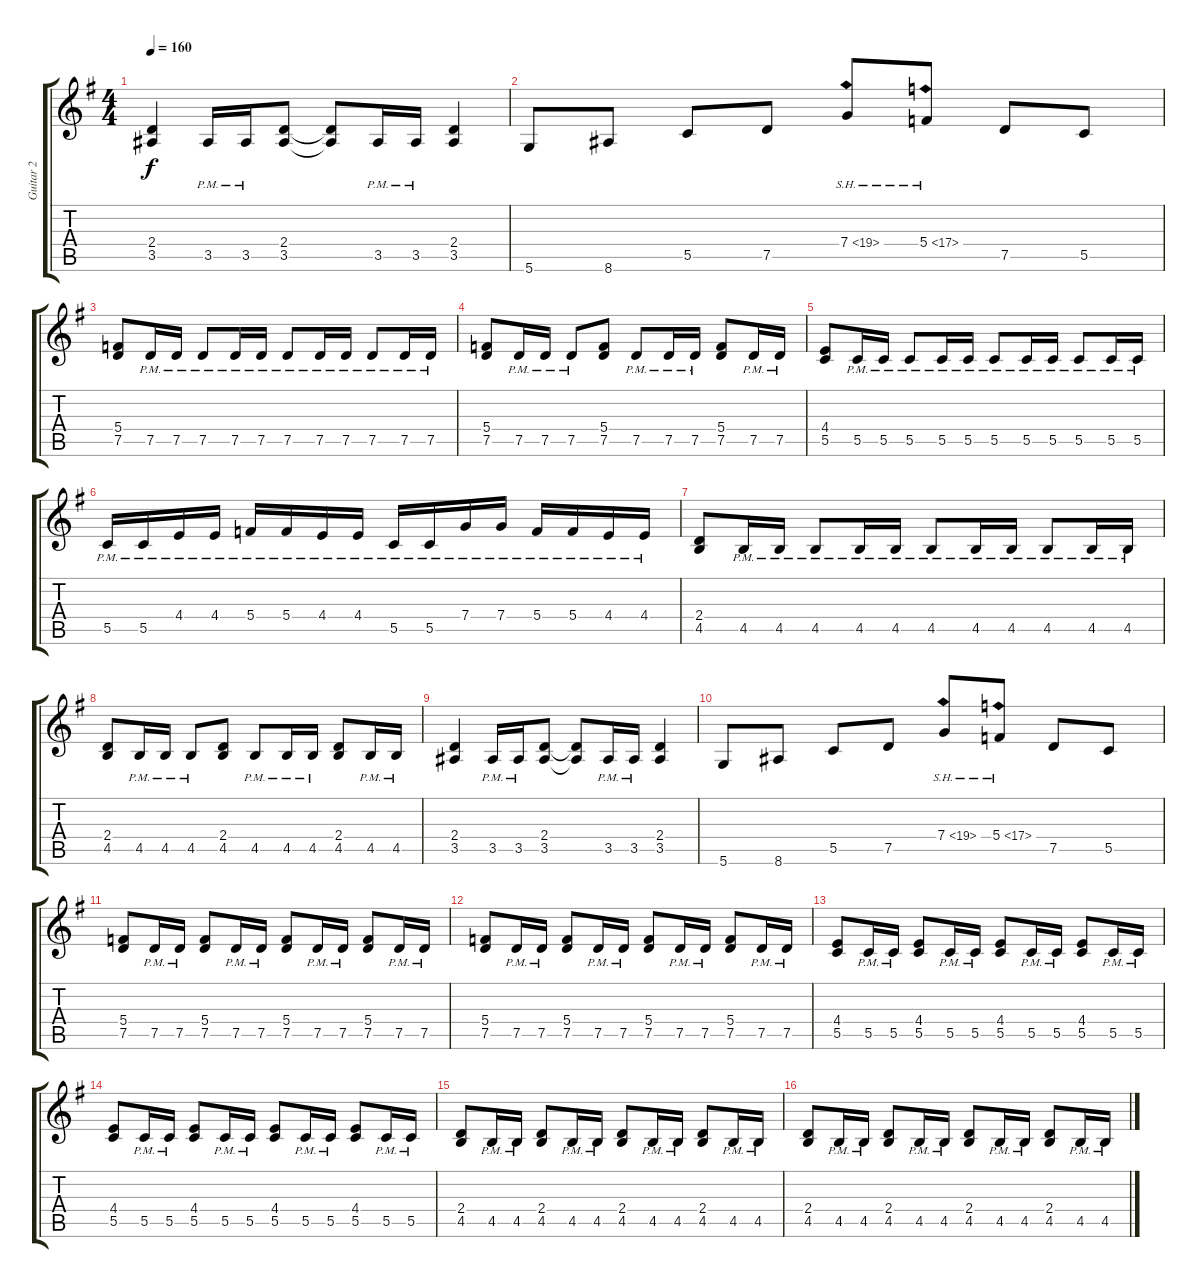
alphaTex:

\track ("Guitar 2" "Guitar 2") {instrument distortionguitar}
\staff {score tabs}
\tuning (D4 A3 F3 C3 G2 D2) {hide}
\ts (4 4)
\tempo 160
\clef g2
\ks g
(2.4 3.5).4{dy f} 3.5{pm}.16 3.5{pm}.16 (2.4 3.5).8 (2.4{t} 3.5{t}).8 3.5{pm}.16 3.5{pm}.16 (2.4 3.5).4 |
5.6.8 8.6.8 5.5.8 7.5.8 7.4{sh 12}.8 5.4{sh 12}.8 7.5.8 5.5.8 |
(5.4 7.5).8 7.5{pm}.16 7.5{pm}.16 7.5{pm}.8 7.5{pm}.16 7.5{pm}.16 7.5{pm}.8 7.5{pm}.16 7.5{pm}.16 7.5{pm}.8 7.5{pm}.16 7.5{pm}.16 |
(5.4 7.5).8 7.5{pm}.16 7.5{pm}.16 7.5{pm}.8 (5.4 7.5).8 7.5{pm}.8 7.5{pm}.16 7.5{pm}.16 (5.4 7.5).8 7.5{pm}.16 7.5{pm}.16 |
(4.4 5.5).8 5.5{pm}.16 5.5{pm}.16 5.5{pm}.8 5.5{pm}.16 5.5{pm}.16 5.5{pm}.8 5.5{pm}.16 5.5{pm}.16 5.5{pm}.8 5.5{pm}.16 5.5{pm}.16 |
5.5{pm}.16 5.5{pm}.16 4.4{pm}.16 4.4{pm}.16 5.4{pm}.16 5.4{pm}.16 4.4{pm}.16 4.4{pm}.16 5.5{pm}.16 5.5{pm}.16 7.4{pm}.16 7.4{pm}.16 5.4{pm}.16 5.4{pm}.16 4.4{pm}.16 4.4{pm}.16 |
(2.4 4.5).8 4.5{pm}.16 4.5{pm}.16 4.5{pm}.8 4.5{pm}.16 4.5{pm}.16 4.5{pm}.8 4.5{pm}.16 4.5{pm}.16 4.5{pm}.8 4.5{pm}.16 4.5{pm}.16 |
(2.4 4.5).8 4.5{pm}.16 4.5{pm}.16 4.5{pm}.8 (2.4 4.5).8 4.5{pm}.8 4.5{pm}.16 4.5{pm}.16 (2.4 4.5).8 4.5{pm}.16 4.5{pm}.16 |
(2.4 3.5).4 3.5{pm}.16 3.5{pm}.16 (2.4 3.5).8 (2.4{t} 3.5{t}).8 3.5{pm}.16 3.5{pm}.16 (2.4 3.5).4 |
5.6.8 8.6.8 5.5.8 7.5.8 7.4{sh 12}.8 5.4{sh 12}.8 7.5.8 5.5.8 |
(5.4 7.5).8 7.5{pm}.16 7.5{pm}.16 (5.4 7.5).8 7.5{pm}.16 7.5{pm}.16 (5.4 7.5).8 7.5{pm}.16 7.5{pm}.16 (5.4 7.5).8 7.5{pm}.16 7.5{pm}.16 |
(5.4 7.5).8 7.5{pm}.16 7.5{pm}.16 (5.4 7.5).8 7.5{pm}.16 7.5{pm}.16 (5.4 7.5).8 7.5{pm}.16 7.5{pm}.16 (5.4 7.5).8 7.5{pm}.16 7.5{pm}.16 |
(4.4 5.5).8 5.5{pm}.16 5.5{pm}.16 (4.4 5.5).8 5.5{pm}.16 5.5{pm}.16 (4.4 5.5).8 5.5{pm}.16 5.5{pm}.16 (4.4 5.5).8 5.5{pm}.16 5.5{pm}.16 |
(4.4 5.5).8 5.5{pm}.16 5.5{pm}.16 (4.4 5.5).8 5.5{pm}.16 5.5{pm}.16 (4.4 5.5).8 5.5{pm}.16 5.5{pm}.16 (4.4 5.5).8 5.5{pm}.16 5.5{pm}.16 |
(2.4 4.5).8 4.5{pm}.16 4.5{pm}.16 (2.4 4.5).8 4.5{pm}.16 4.5{pm}.16 (2.4 4.5).8 4.5{pm}.16 4.5{pm}.16 (2.4 4.5).8 4.5{pm}.16 4.5{pm}.16 |
(2.4 4.5).8 4.5{pm}.16 4.5{pm}.16 (2.4 4.5).8 4.5{pm}.16 4.5{pm}.16 (2.4 4.5).8 4.5{pm}.16 4.5{pm}.16 (2.4 4.5).8 4.5{pm}.16 4.5{pm}.16
